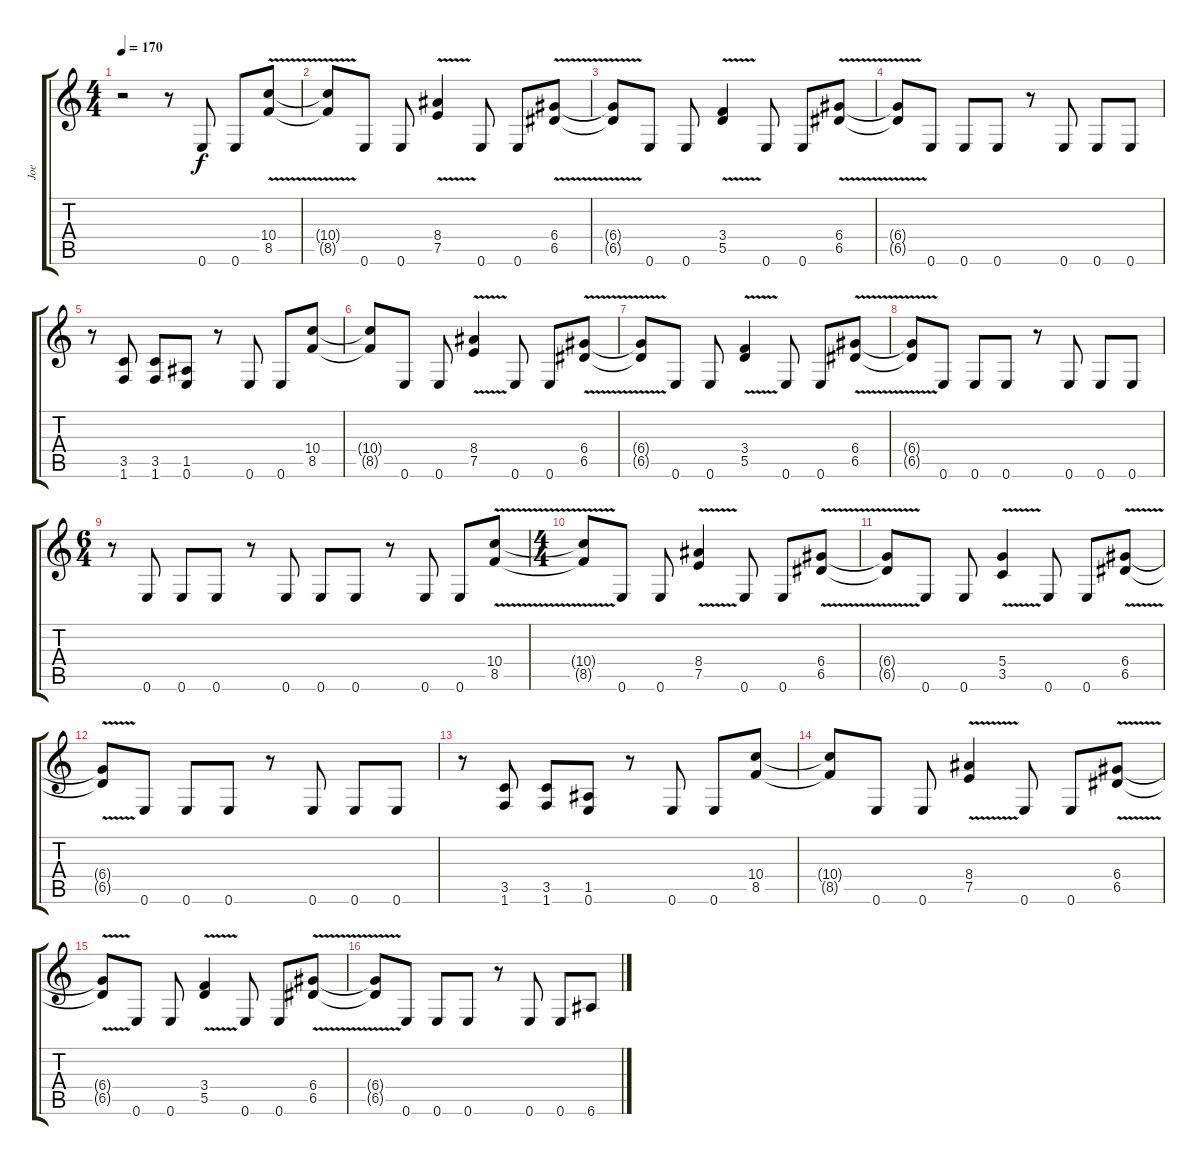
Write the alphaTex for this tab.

\track ("Joe" "Joe") {instrument electricguitarclean}
\staff {score tabs}
\tuning (E4 B3 G3 D3 A2 E2) {hide}
\ts (4 4)
\tempo 170
\clef g2
\ks c
r.2{dy f instrument electricguitarclean} r.8 0.6.8 0.6.8 (10.4{v} 8.5{v}).8 |
(10.4{t} 8.5{t}).8 0.6.8 0.6.8 (8.4{v} 7.5{v}).4 0.6.8 0.6.8 (6.4{v} 6.5{v}).8 |
(6.4{t} 6.5{t}).8 0.6.8 0.6.8 (3.4{v} 5.5{v}).4 0.6.8 0.6.8 (6.4{v} 6.5{v}).8 |
(6.4{t} 6.5{t}).8 0.6.8 0.6.8 0.6.8 r.8 0.6.8 0.6.8 0.6.8 |
r.8 (3.5 1.6).8 (3.5 1.6).8 (1.5 0.6).8 r.8 0.6.8 0.6.8 (10.4 8.5).8 |
(10.4{t} 8.5{t}).8 0.6.8 0.6.8 (8.4{v} 7.5{v}).4 0.6.8 0.6.8 (6.4{v} 6.5{v}).8 |
(6.4{t} 6.5{t}).8 0.6.8 0.6.8 (3.4{v} 5.5{v}).4 0.6.8 0.6.8 (6.4{v} 6.5{v}).8 |
(6.4{t} 6.5{t}).8 0.6.8 0.6.8 0.6.8 r.8 0.6.8 0.6.8 0.6.8 |
\ts (6 4)
r.8 0.6.8 0.6.8 0.6.8 r.8 0.6.8 0.6.8 0.6.8 r.8 0.6.8 0.6.8 (10.4{v} 8.5{v}).8 |
\ts (4 4)
(10.4{t} 8.5{t}).8 0.6.8 0.6.8 (8.4{v} 7.5{v}).4 0.6.8 0.6.8 (6.4{v} 6.5{v}).8 |
(6.4{t} 6.5{t}).8 0.6.8 0.6.8 (5.4{v} 3.5{v}).4 0.6.8 0.6.8 (6.4{v} 6.5{v}).8 |
(6.4{t} 6.5{t}).8 0.6.8 0.6.8 0.6.8 r.8 0.6.8 0.6.8 0.6.8 |
r.8 (3.5 1.6).8 (3.5 1.6).8 (1.5 0.6).8 r.8 0.6.8 0.6.8 (10.4 8.5).8 |
(10.4{t} 8.5{t}).8 0.6.8 0.6.8 (8.4{v} 7.5{v}).4 0.6.8 0.6.8 (6.4{v} 6.5{v}).8 |
(6.4{t} 6.5{t}).8 0.6.8 0.6.8 (3.4{v} 5.5{v}).4 0.6.8 0.6.8 (6.4{v} 6.5{v}).8 |
(6.4{t} 6.5{t}).8 0.6.8 0.6.8 0.6.8 r.8 0.6.8 0.6.8 6.6.8
